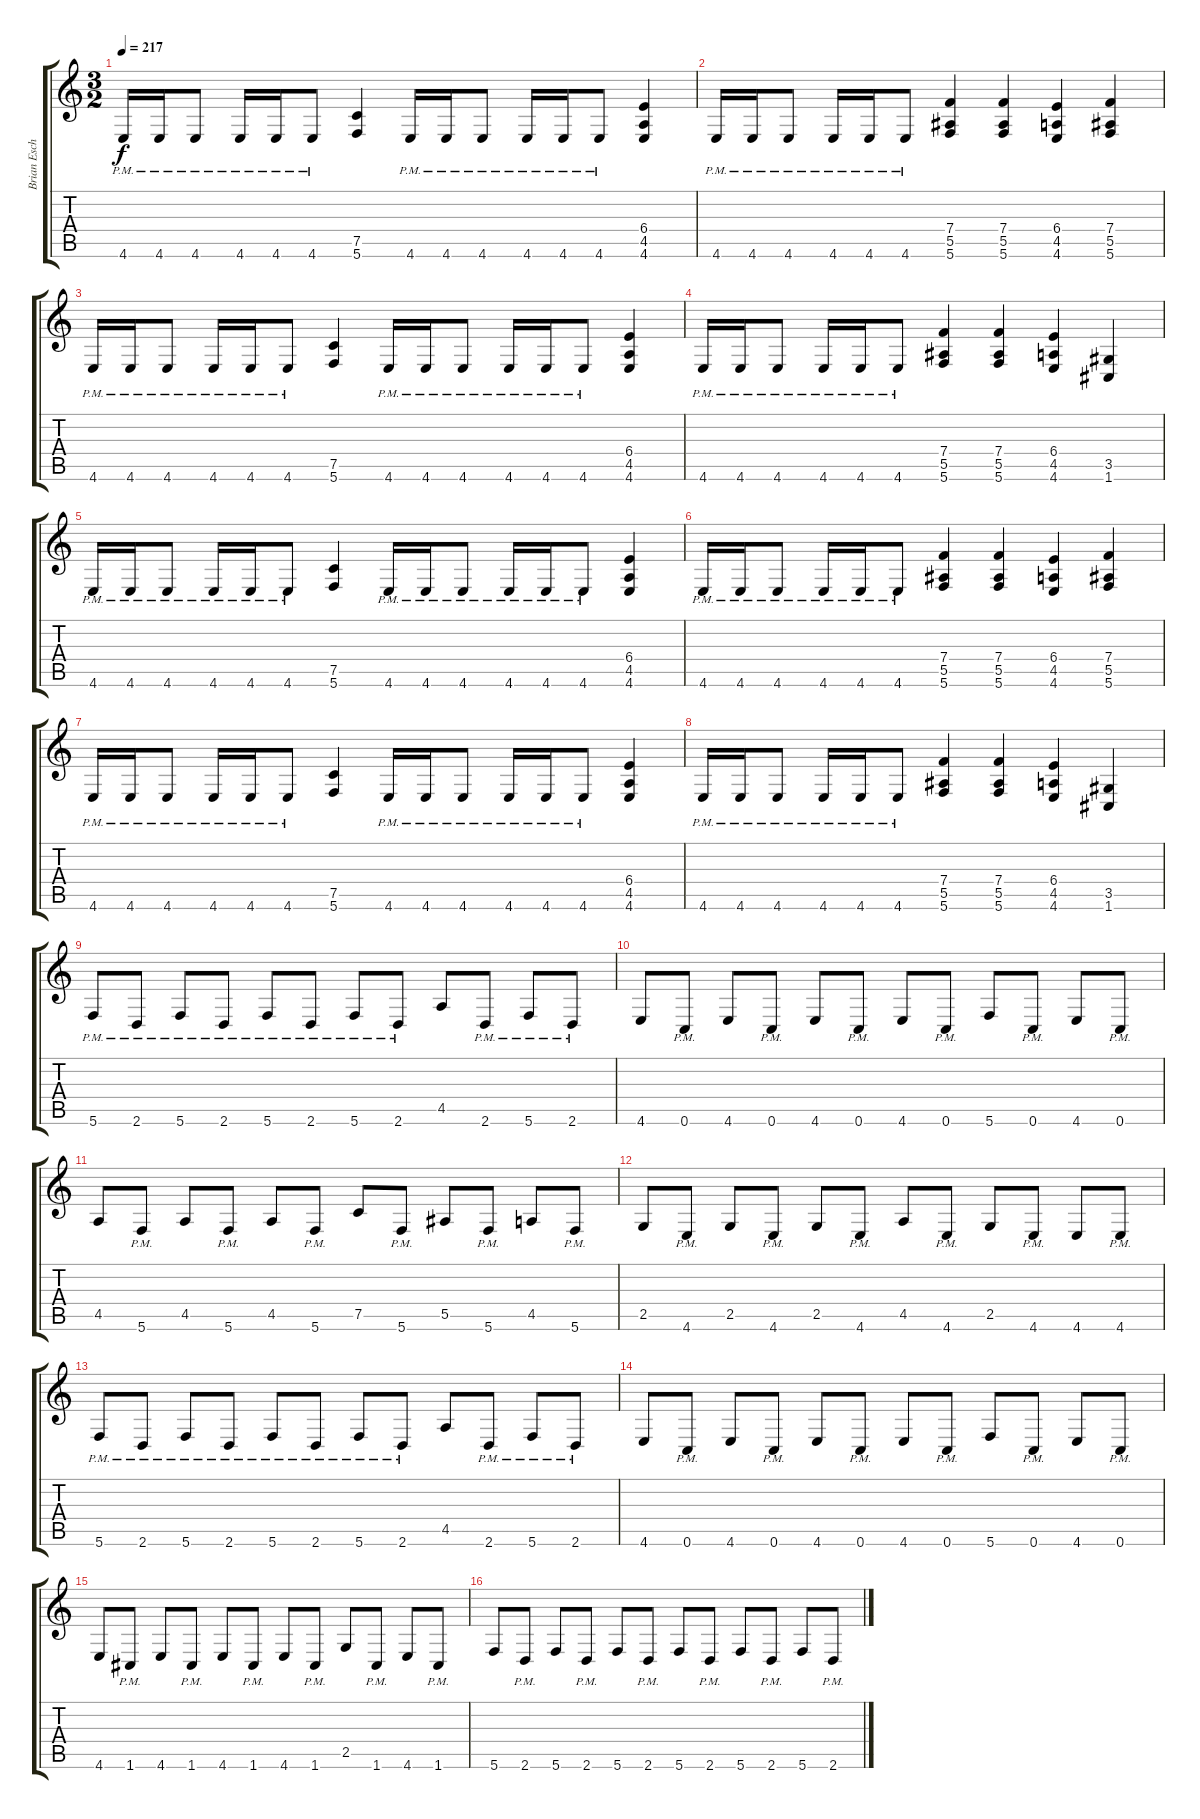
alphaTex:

\track ("Brian Eschbach (Lead Guitar)" "Brian Esch") {instrument distortionguitar}
\staff {score tabs}
\tuning (C4 G3 Eb3 Bb2 F2 C2) {hide}
\ts (3 2)
\tempo 217
\clef g2
\ks c
4.6{pm}.16{dy f} 4.6{pm}.16 4.6{pm}.8 4.6{pm}.16 4.6{pm}.16 4.6{pm}.8 (7.5 5.6).4 4.6{pm}.16 4.6{pm}.16 4.6{pm}.8 4.6{pm}.16 4.6{pm}.16 4.6{pm}.8 (6.4 4.5 4.6).4 |
4.6{pm}.16 4.6{pm}.16 4.6{pm}.8 4.6{pm}.16 4.6{pm}.16 4.6{pm}.8 (7.4 5.5 5.6).4 (7.4 5.5 5.6).4 (6.4 4.5 4.6).4 (7.4 5.5 5.6).4 |
4.6{pm}.16 4.6{pm}.16 4.6{pm}.8 4.6{pm}.16 4.6{pm}.16 4.6{pm}.8 (7.5 5.6).4 4.6{pm}.16 4.6{pm}.16 4.6{pm}.8 4.6{pm}.16 4.6{pm}.16 4.6{pm}.8 (6.4 4.5 4.6).4 |
4.6{pm}.16 4.6{pm}.16 4.6{pm}.8 4.6{pm}.16 4.6{pm}.16 4.6{pm}.8 (7.4 5.5 5.6).4 (7.4 5.5 5.6).4 (6.4 4.5 4.6).4 (3.5 1.6).4 |
4.6{pm}.16 4.6{pm}.16 4.6{pm}.8 4.6{pm}.16 4.6{pm}.16 4.6{pm}.8 (7.5 5.6).4 4.6{pm}.16 4.6{pm}.16 4.6{pm}.8 4.6{pm}.16 4.6{pm}.16 4.6{pm}.8 (6.4 4.5 4.6).4 |
4.6{pm}.16 4.6{pm}.16 4.6{pm}.8 4.6{pm}.16 4.6{pm}.16 4.6{pm}.8 (7.4 5.5 5.6).4 (7.4 5.5 5.6).4 (6.4 4.5 4.6).4 (7.4 5.5 5.6).4 |
4.6{pm}.16 4.6{pm}.16 4.6{pm}.8 4.6{pm}.16 4.6{pm}.16 4.6{pm}.8 (7.5 5.6).4 4.6{pm}.16 4.6{pm}.16 4.6{pm}.8 4.6{pm}.16 4.6{pm}.16 4.6{pm}.8 (6.4 4.5 4.6).4 |
4.6{pm}.16 4.6{pm}.16 4.6{pm}.8 4.6{pm}.16 4.6{pm}.16 4.6{pm}.8 (7.4 5.5 5.6).4 (7.4 5.5 5.6).4 (6.4 4.5 4.6).4 (3.5 1.6).4 |
5.6{pm}.8 2.6{pm}.8 5.6{pm}.8 2.6{pm}.8 5.6{pm}.8 2.6{pm}.8 5.6{pm}.8 2.6{pm}.8 4.5.8 2.6{pm}.8 5.6{pm}.8 2.6{pm}.8 |
4.6.8 0.6{pm}.8 4.6.8 0.6{pm}.8 4.6.8 0.6{pm}.8 4.6.8 0.6{pm}.8 5.6.8 0.6{pm}.8 4.6.8 0.6{pm}.8 |
4.5.8 5.6{pm}.8 4.5.8 5.6{pm}.8 4.5.8 5.6{pm}.8 7.5.8 5.6{pm}.8 5.5.8 5.6{pm}.8 4.5.8 5.6{pm}.8 |
2.5.8 4.6{pm}.8 2.5.8 4.6{pm}.8 2.5.8 4.6{pm}.8 4.5.8 4.6{pm}.8 2.5.8 4.6{pm}.8 4.6.8 4.6{pm}.8 |
5.6{pm}.8 2.6{pm}.8 5.6{pm}.8 2.6{pm}.8 5.6{pm}.8 2.6{pm}.8 5.6{pm}.8 2.6{pm}.8 4.5.8 2.6{pm}.8 5.6{pm}.8 2.6{pm}.8 |
4.6.8 0.6{pm}.8 4.6.8 0.6{pm}.8 4.6.8 0.6{pm}.8 4.6.8 0.6{pm}.8 5.6.8 0.6{pm}.8 4.6.8 0.6{pm}.8 |
4.6.8 1.6{pm}.8 4.6.8 1.6{pm}.8 4.6.8 1.6{pm}.8 4.6.8 1.6{pm}.8 2.5.8 1.6{pm}.8 4.6.8 1.6{pm}.8 |
5.6.8 2.6{pm}.8 5.6.8 2.6{pm}.8 5.6.8 2.6{pm}.8 5.6.8 2.6{pm}.8 5.6.8 2.6{pm}.8 5.6.8 2.6{pm}.8
